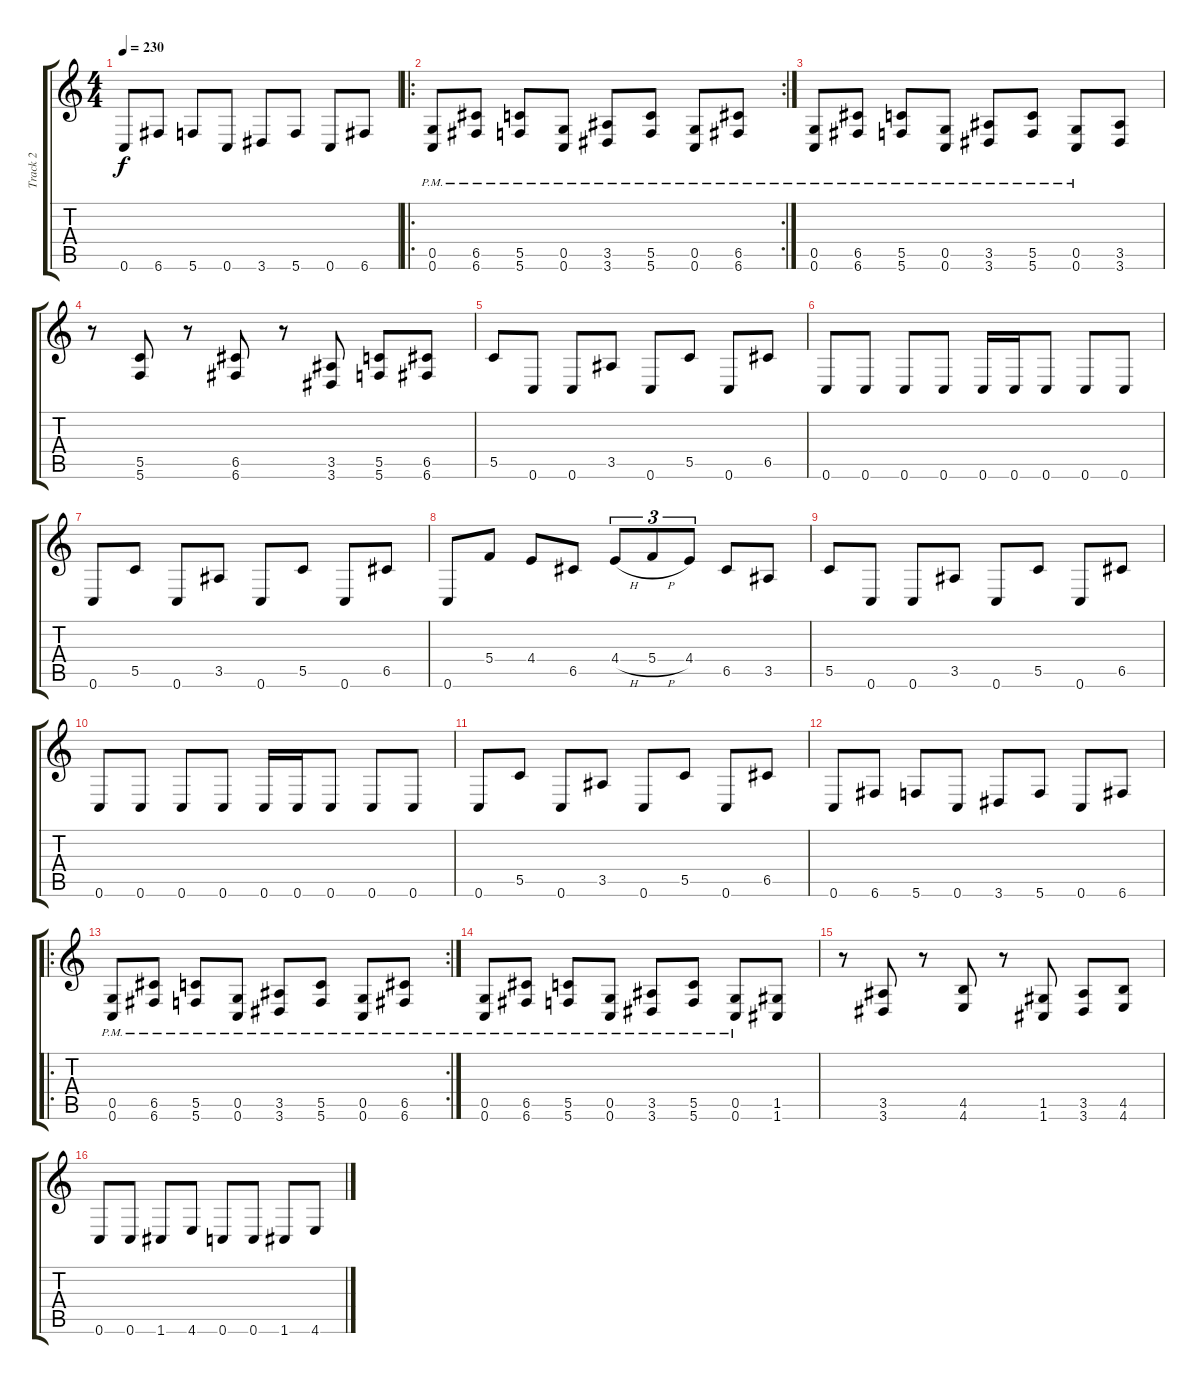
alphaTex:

\track ("Track 2" "Track 2") {instrument distortionguitar}
\staff {score tabs}
\tuning (D4 A3 F3 C3 G2 C2) {hide}
\ts (4 4)
\tempo 230
\clef g2
\ks c
0.6.8{dy f} 6.6.8 5.6.8 0.6.8 3.6.8 5.6.8 0.6.8 6.6.8 |
\ro
\rc 2
(0.5{pm} 0.6{pm}).8 (6.5{pm} 6.6{pm}).8 (5.5{pm} 5.6{pm}).8 (0.5{pm} 0.6{pm}).8 (3.5{pm} 3.6{pm}).8 (5.5{pm} 5.6{pm}).8 (0.5{pm} 0.6{pm}).8 (6.5{pm} 6.6{pm}).8 |
(0.5{pm} 0.6{pm}).8 (6.5{pm} 6.6{pm}).8 (5.5{pm} 5.6{pm}).8 (0.5{pm} 0.6{pm}).8 (3.5{pm} 3.6{pm}).8 (5.5{pm} 5.6{pm}).8 (0.5{pm} 0.6{pm}).8 (3.5 3.6).8 |
r.8 (5.5 5.6).8 r.8 (6.5 6.6).8 r.8 (3.5 3.6).8 (5.5 5.6).8 (6.5 6.6).8 |
5.5.8 0.6.8 0.6.8 3.5.8 0.6.8 5.5.8 0.6.8 6.5.8 |
0.6.8 0.6.8 0.6.8 0.6.8 0.6.16 0.6.16 0.6.8 0.6.8 0.6.8 |
0.6.8 5.5.8 0.6.8 3.5.8 0.6.8 5.5.8 0.6.8 6.5.8 |
0.6.8 5.4.8 4.4.8 6.5.8 4.4{h}.8{tu (3 2)} 5.4{h}.8{tu (3 2)} 4.4.8{tu (3 2)} 6.5.8 3.5.8 |
5.5.8 0.6.8 0.6.8 3.5.8 0.6.8 5.5.8 0.6.8 6.5.8 |
0.6.8 0.6.8 0.6.8 0.6.8 0.6.16 0.6.16 0.6.8 0.6.8 0.6.8 |
0.6.8 5.5.8 0.6.8 3.5.8 0.6.8 5.5.8 0.6.8 6.5.8 |
0.6.8 6.6.8 5.6.8 0.6.8 3.6.8 5.6.8 0.6.8 6.6.8 |
\ro
\rc 2
(0.5{pm} 0.6{pm}).8 (6.5{pm} 6.6{pm}).8 (5.5{pm} 5.6{pm}).8 (0.5{pm} 0.6{pm}).8 (3.5{pm} 3.6{pm}).8 (5.5{pm} 5.6{pm}).8 (0.5{pm} 0.6{pm}).8 (6.5{pm} 6.6{pm}).8 |
(0.5{pm} 0.6{pm}).8 (6.5{pm} 6.6{pm}).8 (5.5{pm} 5.6{pm}).8 (0.5{pm} 0.6{pm}).8 (3.5{pm} 3.6{pm}).8 (5.5{pm} 5.6{pm}).8 (0.5{pm} 0.6{pm}).8 (1.5 1.6).8 |
r.8 (3.5 3.6).8 r.8 (4.5 4.6).8 r.8 (1.5 1.6).8 (3.5 3.6).8 (4.5 4.6).8 |
0.6.8 0.6.8 1.6.8 4.6.8 0.6.8 0.6.8 1.6.8 4.6.8
